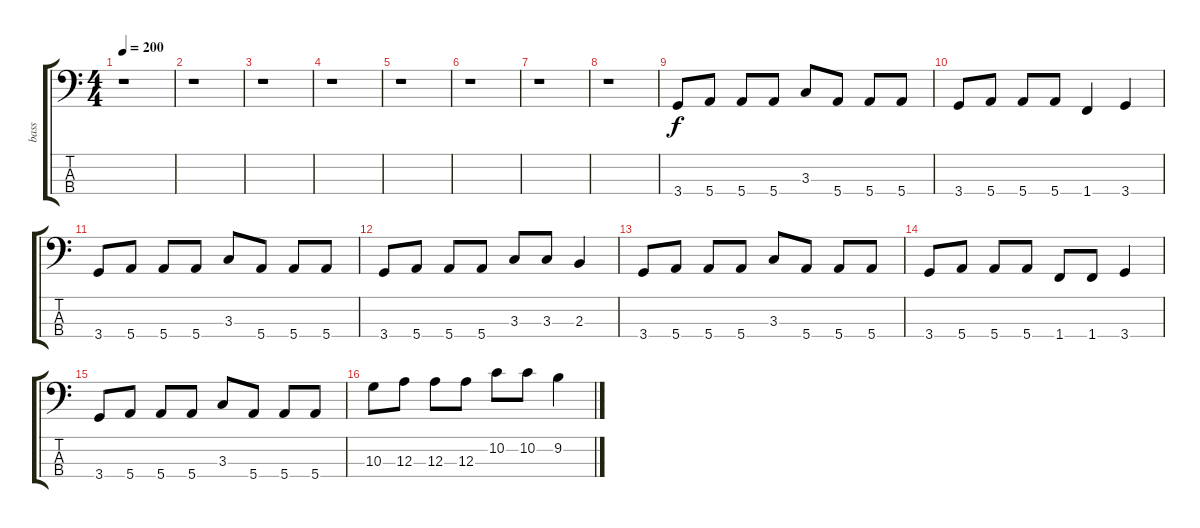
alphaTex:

\track ("bass" "bass") {instrument electricbasspick}
\staff {score tabs}
\tuning (G2 D2 A1 E1) {hide}
\ts (4 4)
\tempo 200
\clef f4
\ks c
r.1{dy f instrument electricbasspick} |
r.1 |
r.1 |
r.1 |
r.1 |
r.1 |
r.1 |
r.1 |
3.4.8 5.4.8 5.4.8 5.4.8 3.3.8 5.4.8 5.4.8 5.4.8 |
3.4.8 5.4.8 5.4.8 5.4.8 1.4.4 3.4.4 |
3.4.8 5.4.8 5.4.8 5.4.8 3.3.8 5.4.8 5.4.8 5.4.8 |
3.4.8 5.4.8 5.4.8 5.4.8 3.3.8 3.3.8 2.3.4 |
3.4.8 5.4.8 5.4.8 5.4.8 3.3.8 5.4.8 5.4.8 5.4.8 |
3.4.8 5.4.8 5.4.8 5.4.8 1.4.8 1.4.8 3.4.4 |
3.4.8 5.4.8 5.4.8 5.4.8 3.3.8 5.4.8 5.4.8 5.4.8 |
10.3.8 12.3.8 12.3.8 12.3.8 10.2.8 10.2.8 9.2.4
